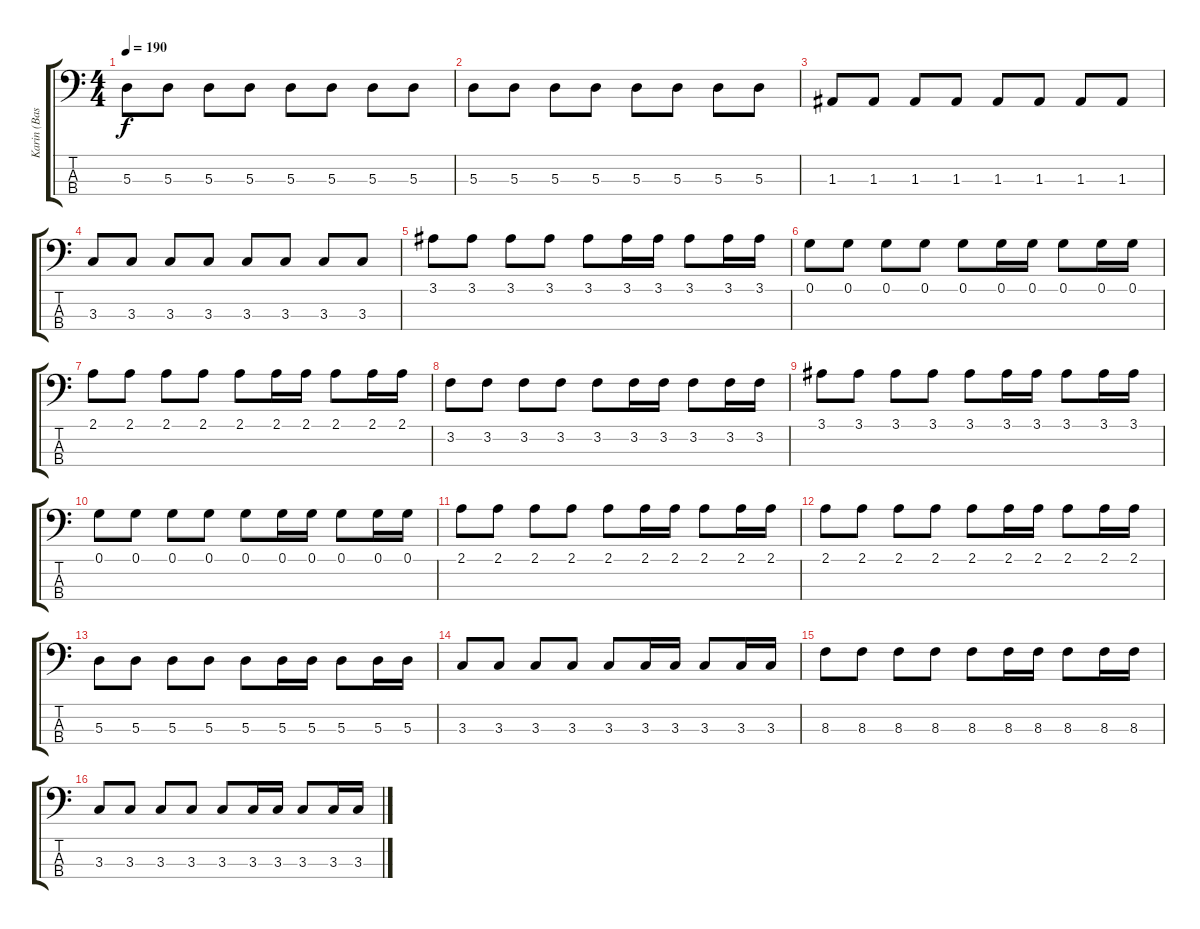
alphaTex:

\track ("Karin (Bass)" "Karin (Bas") {instrument electricbasspick}
\staff {score tabs}
\tuning (G2 D2 A1 E1) {hide}
\ts (4 4)
\tempo 190
\clef f4
\ks c
5.3.8{dy f} 5.3.8 5.3.8 5.3.8 5.3.8 5.3.8 5.3.8 5.3.8 |
5.3.8 5.3.8 5.3.8 5.3.8 5.3.8 5.3.8 5.3.8 5.3.8 |
1.3.8 1.3.8 1.3.8 1.3.8 1.3.8 1.3.8 1.3.8 1.3.8 |
3.3.8 3.3.8 3.3.8 3.3.8 3.3.8 3.3.8 3.3.8 3.3.8 |
3.1.8 3.1.8 3.1.8 3.1.8 3.1.8 3.1.16 3.1.16 3.1.8 3.1.16 3.1.16 |
0.1.8 0.1.8 0.1.8 0.1.8 0.1.8 0.1.16 0.1.16 0.1.8 0.1.16 0.1.16 |
2.1.8 2.1.8 2.1.8 2.1.8 2.1.8 2.1.16 2.1.16 2.1.8 2.1.16 2.1.16 |
3.2.8 3.2.8 3.2.8 3.2.8 3.2.8 3.2.16 3.2.16 3.2.8 3.2.16 3.2.16 |
3.1.8 3.1.8 3.1.8 3.1.8 3.1.8 3.1.16 3.1.16 3.1.8 3.1.16 3.1.16 |
0.1.8 0.1.8 0.1.8 0.1.8 0.1.8 0.1.16 0.1.16 0.1.8 0.1.16 0.1.16 |
2.1.8 2.1.8 2.1.8 2.1.8 2.1.8 2.1.16 2.1.16 2.1.8 2.1.16 2.1.16 |
2.1.8 2.1.8 2.1.8 2.1.8 2.1.8 2.1.16 2.1.16 2.1.8 2.1.16 2.1.16 |
5.3.8 5.3.8 5.3.8 5.3.8 5.3.8 5.3.16 5.3.16 5.3.8 5.3.16 5.3.16 |
3.3.8 3.3.8 3.3.8 3.3.8 3.3.8 3.3.16 3.3.16 3.3.8 3.3.16 3.3.16 |
8.3.8 8.3.8 8.3.8 8.3.8 8.3.8 8.3.16 8.3.16 8.3.8 8.3.16 8.3.16 |
3.3.8 3.3.8 3.3.8 3.3.8 3.3.8 3.3.16 3.3.16 3.3.8 3.3.16 3.3.16
